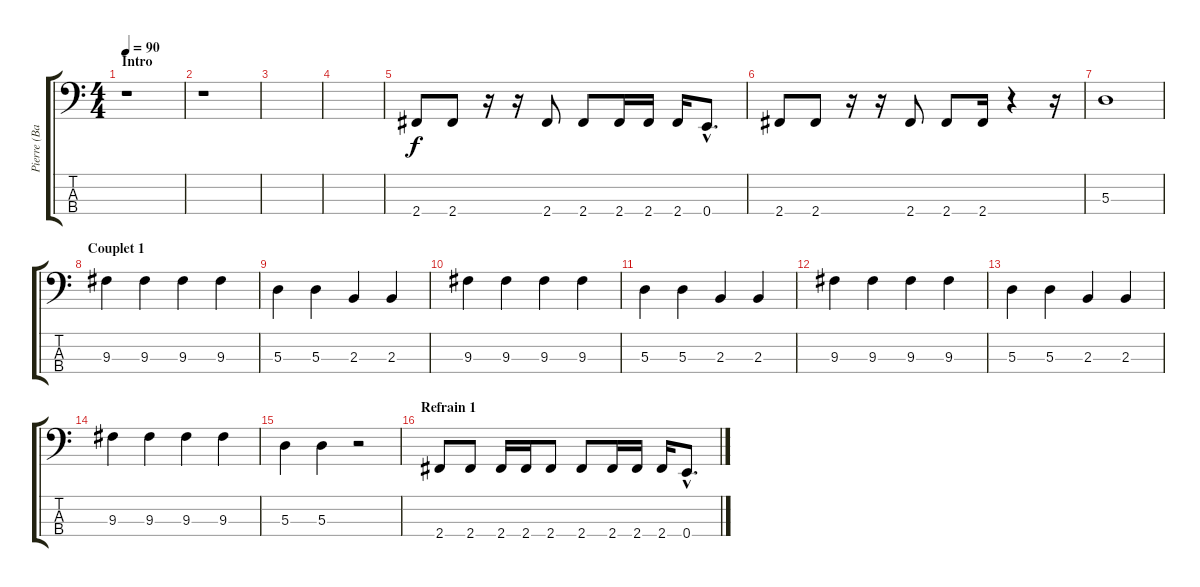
\track ("Pierre (Basse)" "Pierre (Ba") {instrument electricbassfinger}
\staff {score tabs}
\tuning (G2 D2 A1 E1) {hide}
\ts (4 4)
\section ("" "Intro")
\tempo 90
\clef f4
\ks c
r.1{dy f instrument electricbassfinger} |
r.1 |
|
|
2.4.8 2.4.8 r.16 r.16 2.4.8 2.4.8 2.4.16 2.4.16 2.4.16 0.4{hac}.8{d} |
2.4.8 2.4.8 r.16 r.16 2.4.8 2.4.8 2.4.16 r.4 r.16 |
5.3.1 |
\section ("" "Couplet 1")
9.3.4 9.3.4 9.3.4 9.3.4 |
5.3.4 5.3.4 2.3.4 2.3.4 |
9.3.4 9.3.4 9.3.4 9.3.4 |
5.3.4 5.3.4 2.3.4 2.3.4 |
9.3.4 9.3.4 9.3.4 9.3.4 |
5.3.4 5.3.4 2.3.4 2.3.4 |
9.3.4 9.3.4 9.3.4 9.3.4 |
5.3.4 5.3.4 r.2 |
\section ("" "Refrain 1")
2.4.8 2.4.8 2.4.16 2.4.16 2.4.8 2.4.8 2.4.16 2.4.16 2.4.16 0.4{hac}.8{d}
